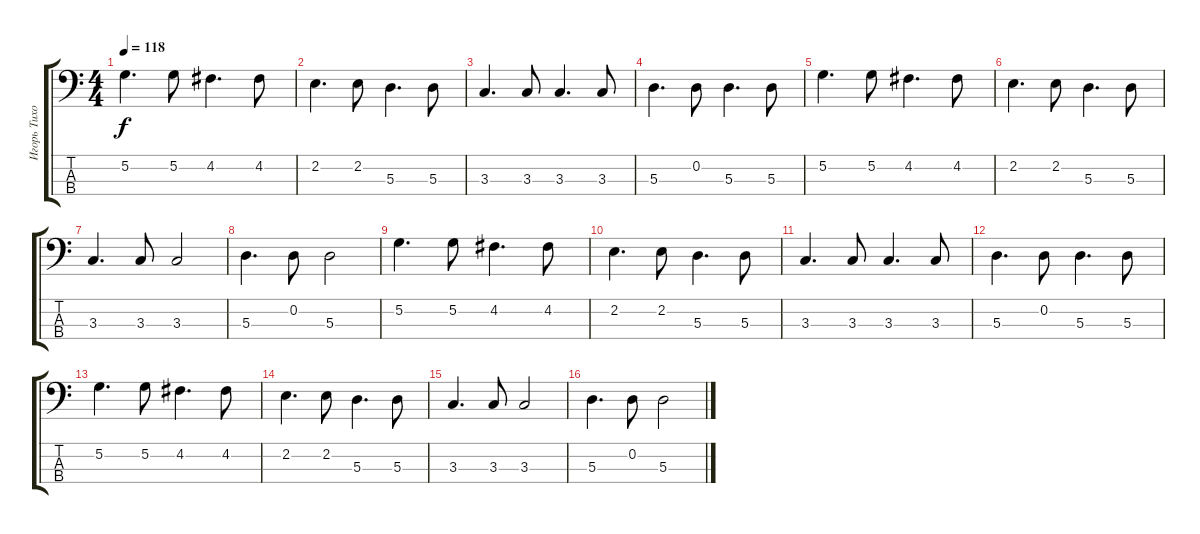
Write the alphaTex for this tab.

\track ("Игорь Тихомиров" "Игорь Тихо") {instrument electricbassfinger}
\staff {score tabs}
\tuning (G2 D2 A1 E1) {hide}
\ts (4 4)
\tempo 118
\clef f4
\ks c
5.2.4{d dy f} 5.2.8 4.2.4{d} 4.2.8 |
2.2.4{d} 2.2.8 5.3.4{d} 5.3.8 |
3.3.4{d} 3.3.8 3.3.4{d} 3.3.8 |
5.3.4{d} 0.2.8 5.3.4{d} 5.3.8 |
5.2.4{d} 5.2.8 4.2.4{d} 4.2.8 |
2.2.4{d} 2.2.8 5.3.4{d} 5.3.8 |
3.3.4{d} 3.3.8 3.3.2 |
5.3.4{d} 0.2.8 5.3.2 |
5.2.4{d} 5.2.8 4.2.4{d} 4.2.8 |
2.2.4{d} 2.2.8 5.3.4{d} 5.3.8 |
3.3.4{d} 3.3.8 3.3.4{d} 3.3.8 |
5.3.4{d} 0.2.8 5.3.4{d} 5.3.8 |
5.2.4{d} 5.2.8 4.2.4{d} 4.2.8 |
2.2.4{d} 2.2.8 5.3.4{d} 5.3.8 |
3.3.4{d} 3.3.8 3.3.2 |
5.3.4{d} 0.2.8 5.3.2
